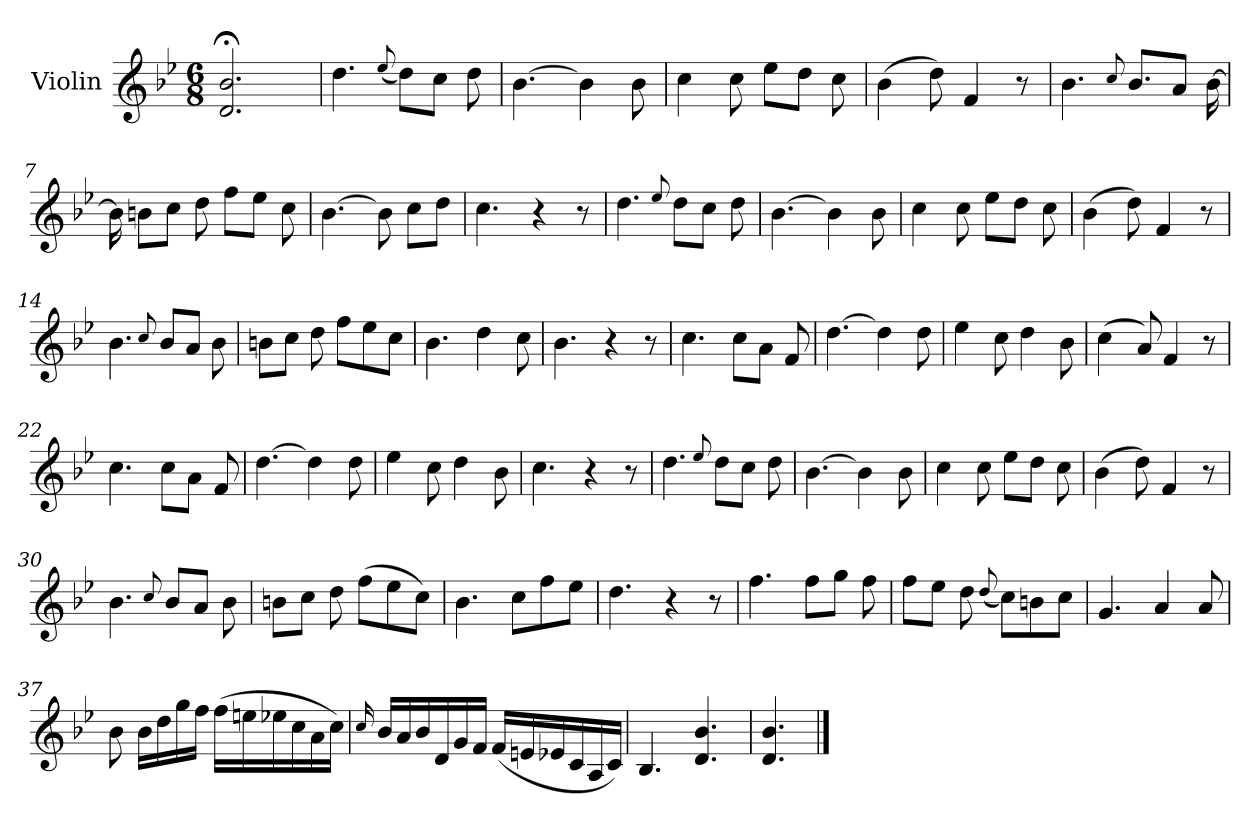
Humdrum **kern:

**kern
*part1
*staff1
*I"Violin
*I'Vln.
*clefG2
*k[b-e-]
*M6/8
=1
2.d;</ 2.b-;</
=2
4.dd\
(<8qqee-/
8dd\L)
8cc\J
8dd\
=3
[4.b-\
4b-\]
8b-\
=4
4cc\
8cc\
8ee-\L
8dd\J
8cc\
=5
(>4b-\
8dd\)
4f/
8r
=6
4.b-\
8qqcc/
8.b-/L
8a/J
[16b-\
=7
16b-\]
8bn\L
8cc\J
8dd\
8ff\L
8ee-\J
8cc\
!!LO:LB:g=z
=8
[4.b-\
8b-\]
8cc\L
8dd\J
=9
4.cc\
4r
8r
=10
4.dd\
8qqee-/
8dd\L
8cc\J
8dd\
=11
[4.b-\
4b-\]
8b-\
=12
4cc\
8cc\
8ee-\L
8dd\J
8cc\
=13
(>4b-\
8dd\)
4f/
8r
=14
4.b-\
8qqcc/
8b-/L
8a/J
8b-\
!!LO:LB:g=z
=15
8bn\L
8cc\J
8dd\
8ff\L
8ee-\
8cc\J
=16
4.b-\
4dd\
8cc\
=17
4.b-\
4r
8r
=18
4.cc\
8cc\L
8a\J
8f/
=19
[4.dd\
4dd\]
8dd\
=20
4ee-\
8cc\
4dd\
8b-\
=21
(>4cc\
8a/)
4f/
8r
!!LO:LB:g=z
=22
4.cc\
8cc\L
8a\J
8f/
=23
[4.dd\
4dd\]
8dd\
=24
4ee-\
8cc\
4dd\
8b-\
=25
4.cc\
4r
8r
=26
4.dd\
8qqee-/
8dd\L
8cc\J
8dd\
=27
[4.b-\
4b-\]
8b-\
=28
4cc\
8cc\
8ee-\L
8dd\J
8cc\
!!LO:LB:g=z
=29
(>4b-\
8dd\)
4f/
8r
=30
4.b-\
8qqcc/
8b-/L
8a/J
8b-\
=31
8bn\L
8cc\J
8dd\
(>8ff\L
8ee-\
8cc\J)
=32
4.b-\
8cc\L
8ff\
8ee-\J
=33
4.dd\
4r
8r
=34
4.ff\
8ff\L
8gg\J
8ff\
=35
8ff\L
8ee-\J
8dd\
(<8qqdd/
8cc\L)
8bn\
8cc\J
!!LO:LB:g=z
=36
4.g/
4a/
8a/
=37
8b-\
16b-\LL
16dd\
16gg\
16ff\JJ
(>16ff\LL
16een\
16ee-X\
16cc\
16a\
16cc\JJ)
=38
16qqcc/
16b-/LL
16a/
16b-/
16d/
16g/
16f/JJ
(<16f/LL
16en/
16e-X/
16c/
16A/
16c/JJ)
=39
4.B-/
4.d/ 4.b-/
=40
4.d/ 4.b-/
==
*-
